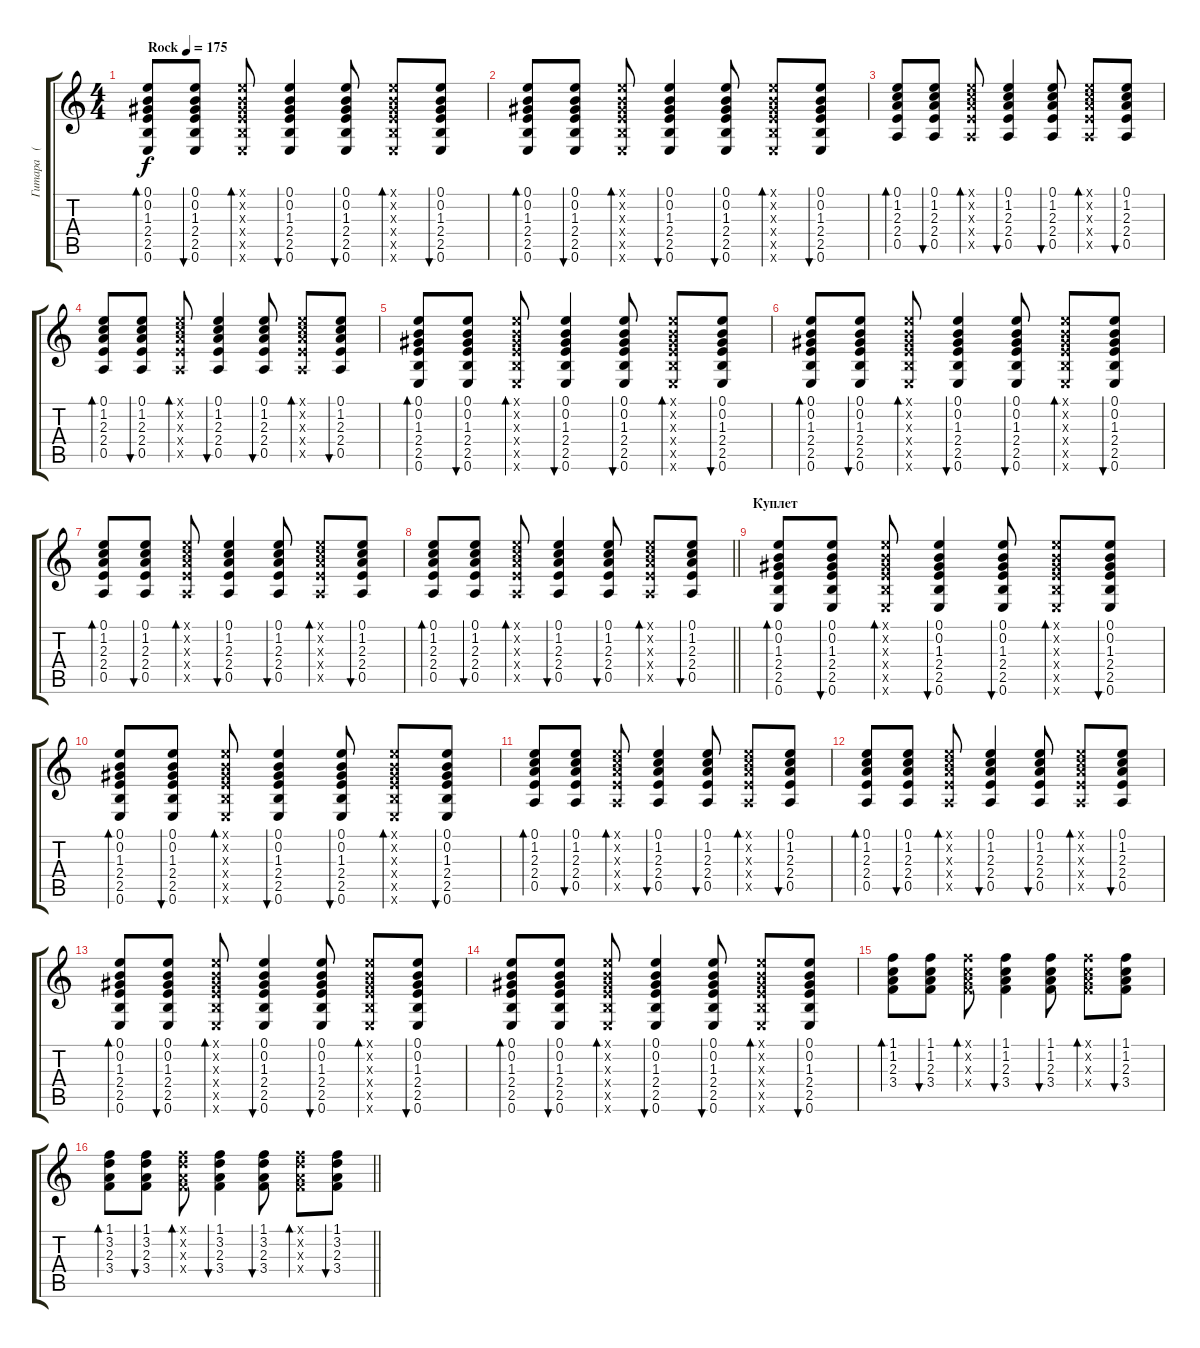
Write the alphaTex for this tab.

\track ("Гитара   ( Акустика ) " "Гитара   (") {instrument acousticguitarsteel}
\staff {score tabs}
\tuning (E4 B3 G3 D3 A2 E2) {hide}
\ts (4 4)
\tempo (175 "Rock")
\clef g2
\ks c
(0.1 0.2 1.3 2.4 2.5 0.6).8{bd 60 dy f instrument acousticguitarsteel} (0.1 0.2 1.3 2.4 2.5 0.6).8{bu 60} (0.1{x} 0.2{x} 1.3{x} 2.4{x} 2.5{x} 0.6{x}).8{bd 60} (0.1 0.2 1.3 2.4 2.5 0.6).4{bu 60} (0.1 0.2 1.3 2.4 2.5 0.6).8{bu 60} (0.1{x} 0.2{x} 1.3{x} 2.4{x} 2.5{x} 0.6{x}).8{bd 60} (0.1 0.2 1.3 2.4 2.5 0.6).8{bu 60} |
(0.1 0.2 1.3 2.4 2.5 0.6).8{bd 60} (0.1 0.2 1.3 2.4 2.5 0.6).8{bu 60} (0.1{x} 0.2{x} 1.3{x} 2.4{x} 2.5{x} 0.6{x}).8{bd 60} (0.1 0.2 1.3 2.4 2.5 0.6).4{bu 60} (0.1 0.2 1.3 2.4 2.5 0.6).8{bu 60} (0.1{x} 0.2{x} 1.3{x} 2.4{x} 2.5{x} 0.6{x}).8{bd 60} (0.1 0.2 1.3 2.4 2.5 0.6).8{bu 60} |
(0.1 1.2 2.3 2.4 0.5).8{bd 60} (0.1 1.2 2.3 2.4 0.5).8{bu 60} (0.1{x} 1.2{x} 2.3{x} 2.4{x} 0.5{x}).8{bd 60} (0.1 1.2 2.3 2.4 0.5).4{bu 60} (0.1 1.2 2.3 2.4 0.5).8{bu 60} (0.1{x} 1.2{x} 2.3{x} 2.4{x} 0.5{x}).8{bd 60} (0.1 1.2 2.3 2.4 0.5).8{bu 60} |
(0.1 1.2 2.3 2.4 0.5).8{bd 60} (0.1 1.2 2.3 2.4 0.5).8{bu 60} (0.1{x} 1.2{x} 2.3{x} 2.4{x} 0.5{x}).8{bd 60} (0.1 1.2 2.3 2.4 0.5).4{bu 60} (0.1 1.2 2.3 2.4 0.5).8{bu 60} (0.1{x} 1.2{x} 2.3{x} 2.4{x} 0.5{x}).8{bd 60} (0.1 1.2 2.3 2.4 0.5).8{bu 60} |
(0.1 0.2 1.3 2.4 2.5 0.6).8{bd 60} (0.1 0.2 1.3 2.4 2.5 0.6).8{bu 60} (0.1{x} 0.2{x} 1.3{x} 2.4{x} 2.5{x} 0.6{x}).8{bd 60} (0.1 0.2 1.3 2.4 2.5 0.6).4{bu 60} (0.1 0.2 1.3 2.4 2.5 0.6).8{bu 60} (0.1{x} 0.2{x} 1.3{x} 2.4{x} 2.5{x} 0.6{x}).8{bd 60} (0.1 0.2 1.3 2.4 2.5 0.6).8{bu 60} |
(0.1 0.2 1.3 2.4 2.5 0.6).8{bd 60} (0.1 0.2 1.3 2.4 2.5 0.6).8{bu 60} (0.1{x} 0.2{x} 1.3{x} 2.4{x} 2.5{x} 0.6{x}).8{bd 60} (0.1 0.2 1.3 2.4 2.5 0.6).4{bu 60} (0.1 0.2 1.3 2.4 2.5 0.6).8{bu 60} (0.1{x} 0.2{x} 1.3{x} 2.4{x} 2.5{x} 0.6{x}).8{bd 60} (0.1 0.2 1.3 2.4 2.5 0.6).8{bu 60} |
(0.1 1.2 2.3 2.4 0.5).8{bd 60} (0.1 1.2 2.3 2.4 0.5).8{bu 60} (0.1{x} 1.2{x} 2.3{x} 2.4{x} 0.5{x}).8{bd 60} (0.1 1.2 2.3 2.4 0.5).4{bu 60} (0.1 1.2 2.3 2.4 0.5).8{bu 60} (0.1{x} 1.2{x} 2.3{x} 2.4{x} 0.5{x}).8{bd 60} (0.1 1.2 2.3 2.4 0.5).8{bu 60} |
\barLineRight lightlight
(0.1 1.2 2.3 2.4 0.5).8{bd 60} (0.1 1.2 2.3 2.4 0.5).8{bu 60} (0.1{x} 1.2{x} 2.3{x} 2.4{x} 0.5{x}).8{bd 60} (0.1 1.2 2.3 2.4 0.5).4{bu 60} (0.1 1.2 2.3 2.4 0.5).8{bu 60} (0.1{x} 1.2{x} 2.3{x} 2.4{x} 0.5{x}).8{bd 60} (0.1 1.2 2.3 2.4 0.5).8{bu 60} |
\section ("" "Куплет")
(0.1 0.2 1.3 2.4 2.5 0.6).8{bd 60} (0.1 0.2 1.3 2.4 2.5 0.6).8{bu 60} (0.1{x} 0.2{x} 1.3{x} 2.4{x} 2.5{x} 0.6{x}).8{bd 60} (0.1 0.2 1.3 2.4 2.5 0.6).4{bu 60} (0.1 0.2 1.3 2.4 2.5 0.6).8{bu 60} (0.1{x} 0.2{x} 1.3{x} 2.4{x} 2.5{x} 0.6{x}).8{bd 60} (0.1 0.2 1.3 2.4 2.5 0.6).8{bu 60} |
(0.1 0.2 1.3 2.4 2.5 0.6).8{bd 60} (0.1 0.2 1.3 2.4 2.5 0.6).8{bu 60} (0.1{x} 0.2{x} 1.3{x} 2.4{x} 2.5{x} 0.6{x}).8{bd 60} (0.1 0.2 1.3 2.4 2.5 0.6).4{bu 60} (0.1 0.2 1.3 2.4 2.5 0.6).8{bu 60} (0.1{x} 0.2{x} 1.3{x} 2.4{x} 2.5{x} 0.6{x}).8{bd 60} (0.1 0.2 1.3 2.4 2.5 0.6).8{bu 60} |
(0.1 1.2 2.3 2.4 0.5).8{bd 60} (0.1 1.2 2.3 2.4 0.5).8{bu 60} (0.1{x} 1.2{x} 2.3{x} 2.4{x} 0.5{x}).8{bd 60} (0.1 1.2 2.3 2.4 0.5).4{bu 60} (0.1 1.2 2.3 2.4 0.5).8{bu 60} (0.1{x} 1.2{x} 2.3{x} 2.4{x} 0.5{x}).8{bd 60} (0.1 1.2 2.3 2.4 0.5).8{bu 60} |
(0.1 1.2 2.3 2.4 0.5).8{bd 60} (0.1 1.2 2.3 2.4 0.5).8{bu 60} (0.1{x} 1.2{x} 2.3{x} 2.4{x} 0.5{x}).8{bd 60} (0.1 1.2 2.3 2.4 0.5).4{bu 60} (0.1 1.2 2.3 2.4 0.5).8{bu 60} (0.1{x} 1.2{x} 2.3{x} 2.4{x} 0.5{x}).8{bd 60} (0.1 1.2 2.3 2.4 0.5).8{bu 60} |
(0.1 0.2 1.3 2.4 2.5 0.6).8{bd 60} (0.1 0.2 1.3 2.4 2.5 0.6).8{bu 60} (0.1{x} 0.2{x} 1.3{x} 2.4{x} 2.5{x} 0.6{x}).8{bd 60} (0.1 0.2 1.3 2.4 2.5 0.6).4{bu 60} (0.1 0.2 1.3 2.4 2.5 0.6).8{bu 60} (0.1{x} 0.2{x} 1.3{x} 2.4{x} 2.5{x} 0.6{x}).8{bd 60} (0.1 0.2 1.3 2.4 2.5 0.6).8{bu 60} |
(0.1 0.2 1.3 2.4 2.5 0.6).8{bd 60} (0.1 0.2 1.3 2.4 2.5 0.6).8{bu 60} (0.1{x} 0.2{x} 1.3{x} 2.4{x} 2.5{x} 0.6{x}).8{bd 60} (0.1 0.2 1.3 2.4 2.5 0.6).4{bu 60} (0.1 0.2 1.3 2.4 2.5 0.6).8{bu 60} (0.1{x} 0.2{x} 1.3{x} 2.4{x} 2.5{x} 0.6{x}).8{bd 60} (0.1 0.2 1.3 2.4 2.5 0.6).8{bu 60} |
(1.1 1.2 2.3 3.4).8{bd 60} (1.1 1.2 2.3 3.4).8{bu 60} (1.1{x} 1.2{x} 2.3{x} 3.4{x}).8{bd 60} (1.1 1.2 2.3 3.4).4{bu 60} (1.1 1.2 2.3 3.4).8{bu 60} (1.1{x} 1.2{x} 2.3{x} 3.4{x}).8{bd 60} (1.1 1.2 2.3 3.4).8{bu 60} |
\barLineRight lightlight
(1.1 3.2 2.3 3.4).8{bd 60} (1.1 3.2 2.3 3.4).8{bu 60} (1.1{x} 3.2{x} 2.3{x} 3.4{x}).8{bd 60} (1.1 3.2 2.3 3.4).4{bu 60} (1.1 3.2 2.3 3.4).8{bu 60} (1.1{x} 3.2{x} 2.3{x} 3.4{x}).8{bd 60} (1.1 3.2 2.3 3.4).8{bu 60}
